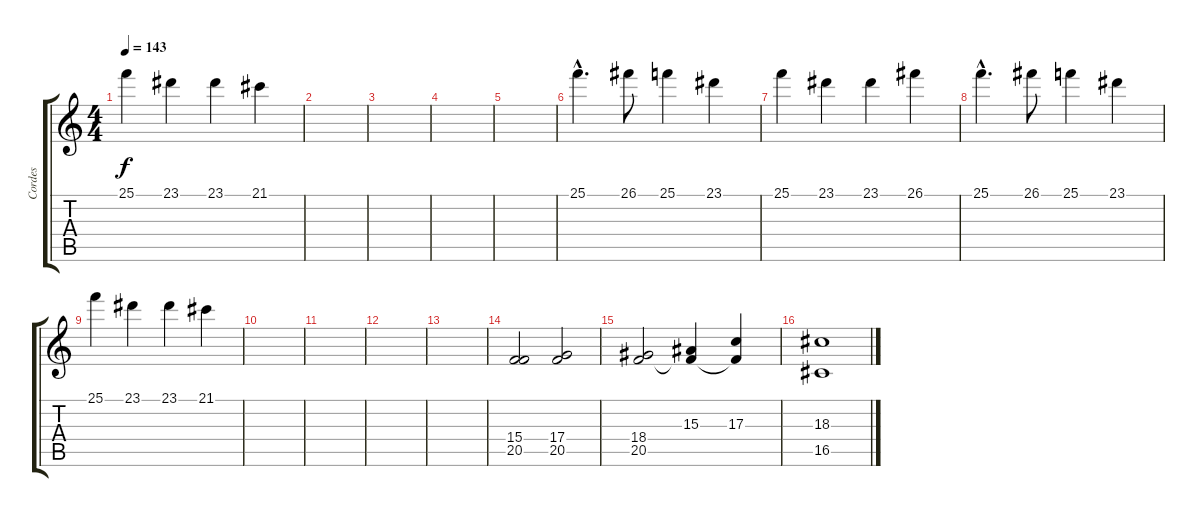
\track ("Cordes" "Cordes") {instrument stringensemble1}
\staff {score tabs}
\tuning (E4 B3 G3 D3 A2 E2) {hide}
\ts (4 4)
\tempo 143
\clef g2
\ks c
25.1.4{dy f} 23.1.4 23.1.4 21.1.4 |
|
|
|
|
25.1{hac}.4{d} 26.1.8 25.1.4 23.1.4 |
25.1.4 23.1.4 23.1.4 26.1.4 |
25.1{hac}.4{d} 26.1.8 25.1.4 23.1.4 |
25.1.4 23.1.4 23.1.4 21.1.4 |
|
|
|
|
(15.4 20.5).2 (17.4 20.5).2 |
(18.4 20.5).2 (15.3 20.5{t}).4 (17.3 20.5{t}).4 |
(18.3 16.5).1
